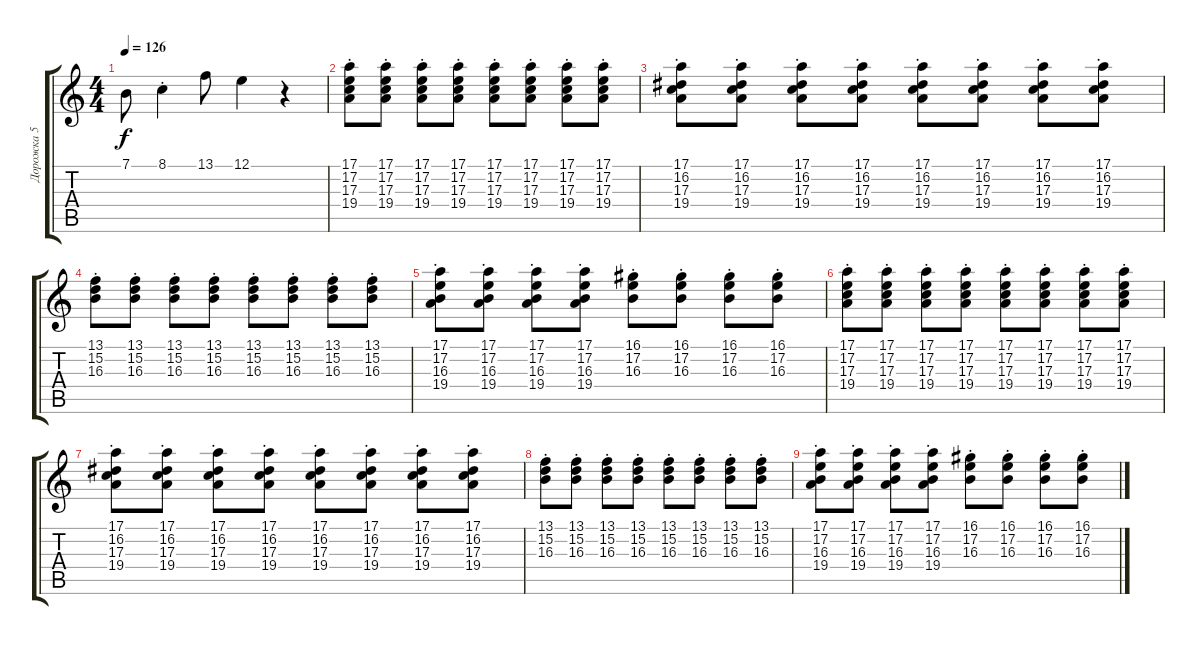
\track ("Дорожка 5" "Дорожка 5") {instrument stringensemble1}
\staff {score tabs}
\tuning (E4 B3 G3 D3 A2 E2) {hide}
\ts (4 4)
\tempo 126
\clef g2
\ks c
7.1.8{dy f} 8.1{st}.4 13.1.8 12.1.4 r.4 |
(17.1{st} 17.2{st} 17.3{st} 19.4{st}).8 (17.1{st} 17.2{st} 17.3{st} 19.4{st}).8 (17.1{st} 17.2{st} 17.3{st} 19.4{st}).8 (17.1{st} 17.2{st} 17.3{st} 19.4{st}).8 (17.1{st} 17.2{st} 17.3{st} 19.4{st}).8 (17.1{st} 17.2{st} 17.3{st} 19.4{st}).8 (17.1{st} 17.2{st} 17.3{st} 19.4{st}).8 (17.1{st} 17.2{st} 17.3{st} 19.4{st}).8 |
(17.1{st} 16.2{st} 17.3{st} 19.4{st}).8 (17.1{st} 16.2{st} 17.3{st} 19.4{st}).8 (17.1{st} 16.2{st} 17.3{st} 19.4{st}).8 (17.1{st} 16.2{st} 17.3{st} 19.4{st}).8 (17.1{st} 16.2{st} 17.3{st} 19.4{st}).8 (17.1{st} 16.2{st} 17.3{st} 19.4{st}).8 (17.1{st} 16.2{st} 17.3{st} 19.4{st}).8 (17.1{st} 16.2{st} 17.3{st} 19.4{st}).8 |
(13.1{st} 15.2{st} 16.3{st}).8 (13.1{st} 15.2{st} 16.3{st}).8 (13.1{st} 15.2{st} 16.3{st}).8 (13.1{st} 15.2{st} 16.3{st}).8 (13.1{st} 15.2{st} 16.3{st}).8 (13.1{st} 15.2{st} 16.3{st}).8 (13.1{st} 15.2{st} 16.3{st}).8 (13.1{st} 15.2{st} 16.3{st}).8 |
(17.1{st} 17.2 16.3{st} 19.4{st}).8 (17.1{st} 17.2 16.3{st} 19.4{st}).8 (17.1{st} 17.2 16.3{st} 19.4{st}).8 (17.1{st} 17.2 16.3{st} 19.4{st}).8 (16.1{st} 17.2{st} 16.3{st}).8 (16.1{st} 17.2{st} 16.3{st}).8 (16.1{st} 17.2{st} 16.3{st}).8 (16.1{st} 17.2{st} 16.3{st}).8 |
(17.1{st} 17.2{st} 17.3{st} 19.4{st}).8 (17.1{st} 17.2{st} 17.3{st} 19.4{st}).8 (17.1{st} 17.2{st} 17.3{st} 19.4{st}).8 (17.1{st} 17.2{st} 17.3{st} 19.4{st}).8 (17.1{st} 17.2{st} 17.3{st} 19.4{st}).8 (17.1{st} 17.2{st} 17.3{st} 19.4{st}).8 (17.1{st} 17.2{st} 17.3{st} 19.4{st}).8 (17.1{st} 17.2{st} 17.3{st} 19.4{st}).8 |
(17.1{st} 16.2{st} 17.3{st} 19.4{st}).8 (17.1{st} 16.2{st} 17.3{st} 19.4{st}).8 (17.1{st} 16.2{st} 17.3{st} 19.4{st}).8 (17.1{st} 16.2{st} 17.3{st} 19.4{st}).8 (17.1{st} 16.2{st} 17.3{st} 19.4{st}).8 (17.1{st} 16.2{st} 17.3{st} 19.4{st}).8 (17.1{st} 16.2{st} 17.3{st} 19.4{st}).8 (17.1{st} 16.2{st} 17.3{st} 19.4{st}).8 |
(13.1{st} 15.2{st} 16.3{st}).8 (13.1{st} 15.2{st} 16.3{st}).8 (13.1{st} 15.2{st} 16.3{st}).8 (13.1{st} 15.2{st} 16.3{st}).8 (13.1{st} 15.2{st} 16.3{st}).8 (13.1{st} 15.2{st} 16.3{st}).8 (13.1{st} 15.2{st} 16.3{st}).8 (13.1{st} 15.2{st} 16.3{st}).8 |
(17.1{st} 17.2 16.3{st} 19.4{st}).8 (17.1{st} 17.2 16.3{st} 19.4{st}).8 (17.1{st} 17.2 16.3{st} 19.4{st}).8 (17.1{st} 17.2 16.3{st} 19.4{st}).8 (16.1{st} 17.2{st} 16.3{st}).8 (16.1{st} 17.2{st} 16.3{st}).8 (16.1{st} 17.2{st} 16.3{st}).8 (16.1{st} 17.2{st} 16.3{st}).8
